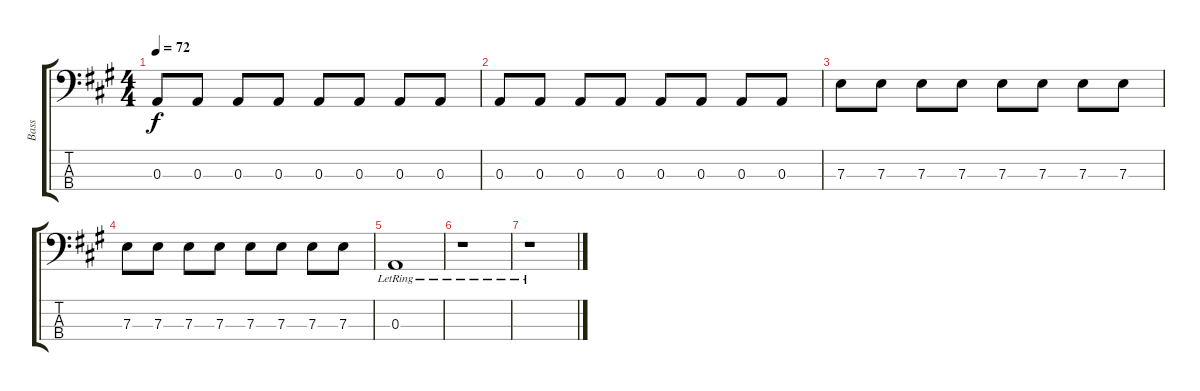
\track ("Bass" "Bass") {instrument acousticguitarnylon}
\staff {score tabs}
\tuning (G2 D2 A1 E1) {hide}
\ts (4 4)
\tempo 72
\clef f4
\ks a
0.3.8{dy f} 0.3.8 0.3.8 0.3.8 0.3.8 0.3.8 0.3.8 0.3.8 |
0.3.8 0.3.8 0.3.8 0.3.8 0.3.8 0.3.8 0.3.8 0.3.8 |
7.3.8 7.3.8 7.3.8 7.3.8 7.3.8 7.3.8 7.3.8 7.3.8 |
7.3.8 7.3.8 7.3.8 7.3.8 7.3.8 7.3.8 7.3.8 7.3.8 |
0.3{lr}.1 |
r.1 |
r.1
